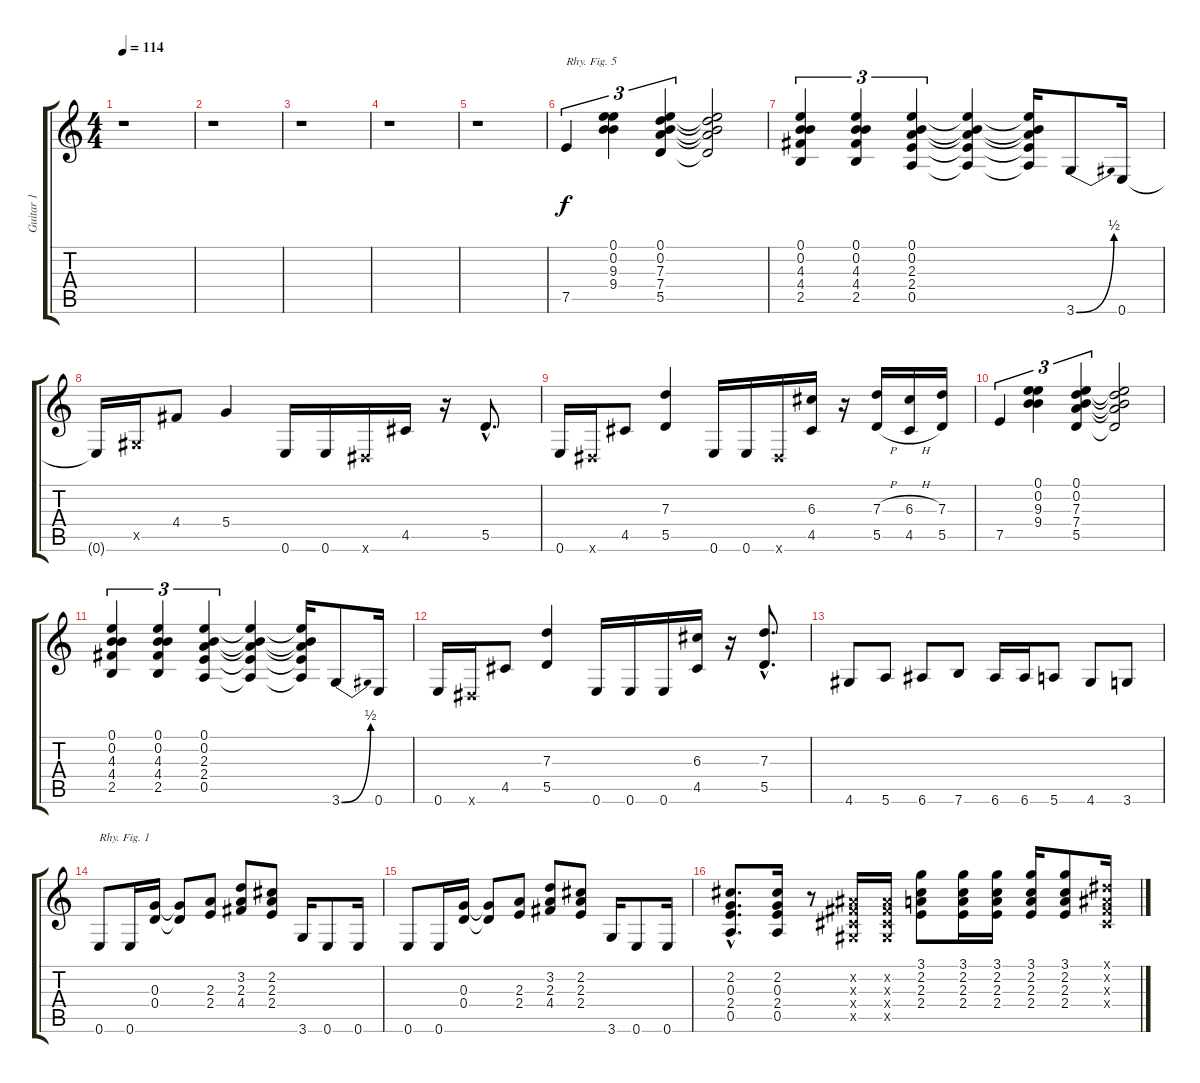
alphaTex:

\track ("Guitar 1" "Guitar 1") {instrument distortionguitar}
\staff {score tabs}
\tuning (E4 B3 G3 D3 A2 E2) {hide}
\ts (4 4)
\tempo 114
\clef g2
\ks c
r.1{dy f} |
r.1 |
r.1 |
r.1 |
r.1 |
7.5.4{tu (3 2) txt "Rhy. Fig. 5"} (0.1 0.2 9.3 9.4).4{tu (3 2)} (0.1 0.2 7.3 7.4 5.5).4{tu (3 2)} (0.1{t} 0.2{t} 7.3{t} 7.4{t} 5.5{t}).2 |
(0.1 0.2 4.3 4.4 2.5).4{tu (3 2)} (0.1 0.2 4.3 4.4 2.5).4{tu (3 2)} (0.1 0.2 2.3 2.4 0.5).4{tu (3 2)} (0.1{t} 0.2{t} 2.3{t} 2.4{t} 0.5{t}).4 (0.1{t} 0.2{t} 2.3{t} 2.4{t} 0.5{t}).16 3.6{be (bend 0 0 60 2)}.8 0.6.16 |
0.6{t}.16 -1.5{x}.16 4.4.8 5.4.4 0.6.16 0.6.16 -1.6{x}.16 4.5.16 r.16 5.5{hac}.8{d} |
0.6.16 -1.6{x}.16 4.5.8 (7.3 5.5).4 0.6.16 0.6.16 -1.6{x}.16 (6.3 4.5).16 r.16 (7.3{h} 5.5{h}).16 (6.3{h} 4.5{h}).16 (7.3 5.5).16 |
7.5.4{tu (3 2)} (0.1 0.2 9.3 9.4).4{tu (3 2)} (0.1 0.2 7.3 7.4 5.5).4{tu (3 2)} (0.1{t} 0.2{t} 7.3{t} 7.4{t} 5.5{t}).2 |
(0.1 0.2 4.3 4.4 2.5).4{tu (3 2)} (0.1 0.2 4.3 4.4 2.5).4{tu (3 2)} (0.1 0.2 2.3 2.4 0.5).4{tu (3 2)} (0.1{t} 0.2{t} 2.3{t} 2.4{t} 0.5{t}).4 (0.1{t} 0.2{t} 2.3{t} 2.4{t} 0.5{t}).16 3.6{be (bend 0 0 60 2)}.8 0.6.16 |
0.6.16 -1.6{x}.16 4.5.8 (7.3 5.5).4 0.6.16 0.6.16 0.6.16 (6.3 4.5).16 r.16 (7.3{hac} 5.5{hac}).8{d} |
4.6.8 5.6.8 6.6.8 7.6.8 6.6.16 6.6.16 5.6.8 4.6.8 3.6.8 |
0.6.8{txt "Rhy. Fig. 1"} 0.6.16 (0.3 0.4).16 (0.3{t} 0.4{t}).8 (2.3 2.4).8 (3.2 2.3 4.4).8 (2.2 2.3 2.4).8 3.6.16 0.6.8 0.6.16 |
0.6.8 0.6.16 (0.3 0.4).16 (0.3{t} 0.4{t}).8 (2.3 2.4).8 (3.2 2.3 4.4).8 (2.2 2.3 2.4).8 3.6.16 0.6.8 0.6.16 |
(2.2{hac} 0.3{hac} 2.4{hac} 0.5{hac}).8{d} (2.2 0.3 2.4 0.5).16 r.8 (-1.2{x} -1.3{x} -1.4{x} -1.5{x}).16 (-1.2{x} -1.3{x} -1.4{x} -1.5{x}).16 (3.1 2.2 2.3 2.4).8 (3.1 2.2 2.3 2.4).16 (3.1 2.2 2.3 2.4).16 (3.1 2.2 2.3 2.4).16 (3.1 2.2 2.3 2.4).8 (-1.1{x} -1.2{x} -1.3{x} -1.4{x}).16
